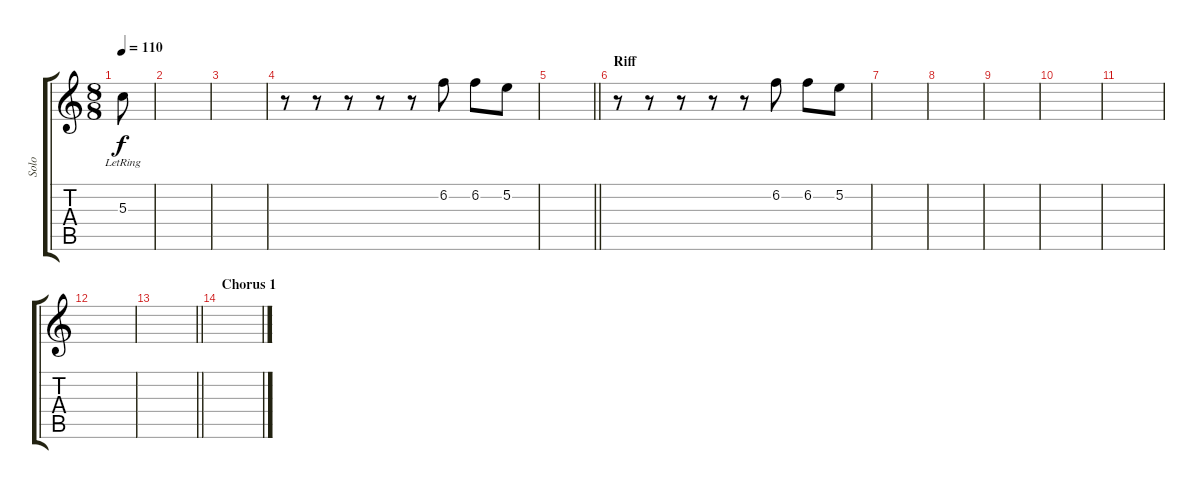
\track ("Solo" "Solo") {instrument electricguitarjazz}
\staff {score tabs}
\tuning (E4 B3 G3 D3 A2 E2) {hide}
\ts (8 8)
\tempo 110
\clef g2
\ks c
5.3{lr}.8{dy f} |
|
|
r.8 r.8 r.8 r.8 r.8 6.2.8 6.2.8 5.2.8 |
\barLineRight lightlight
|
\section ("" "Riff")
r.8 r.8 r.8 r.8 r.8 6.2.8 6.2.8 5.2.8 |
|
|
|
|
|
|
\barLineRight lightlight
|
\section ("" "Chorus 1")
